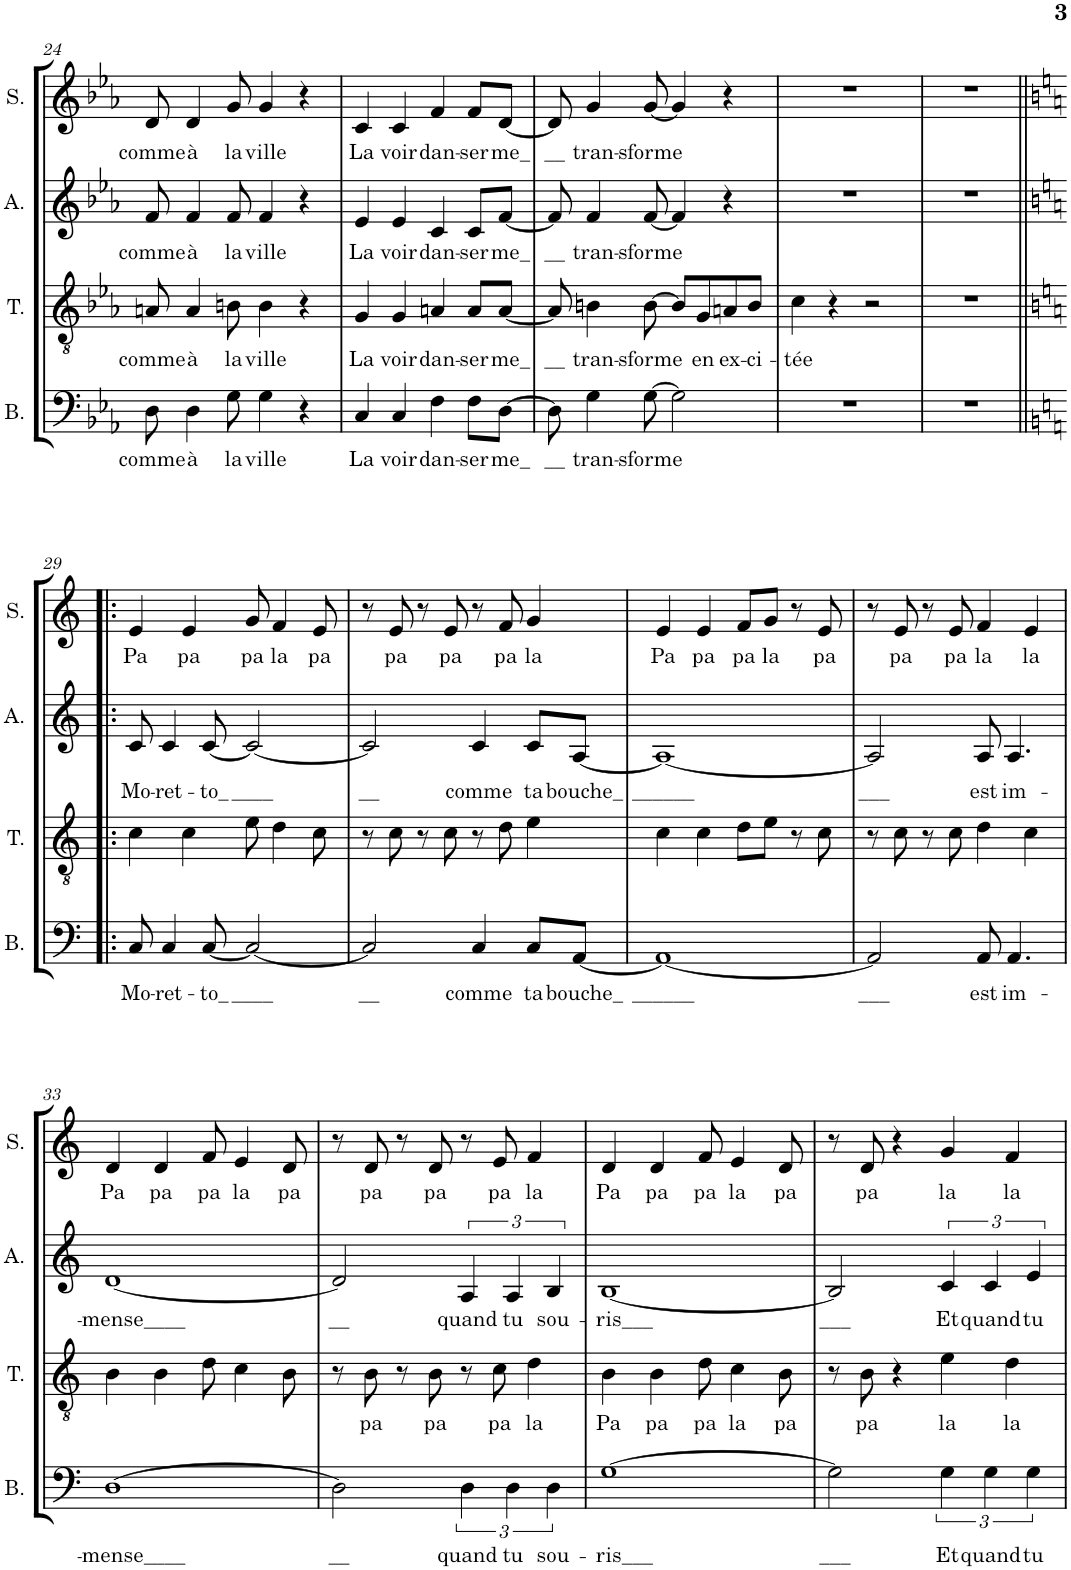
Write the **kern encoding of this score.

**kern	**text	**kern	**text	**kern	**text	**kern	**text
*part4	*part4	*part3	*part3	*part2	*part2	*part1	*part1
*staff4	*staff4	*staff3	*staff3	*staff2	*staff2	*staff1	*staff1
*I"Basse	*	*I"Ténor	*	*I"Alto	*	*I"Soprano	*
*I'B.	*	*I'T.	*	*I'A.	*	*I'S.	*
!!LO:PB:g=z
*clefF4	*	*clefGv2	*	*clefG2	*	*clefG2	*
*k[b-e-a-]	*	*k[b-e-a-]	*	*k[b-e-a-]	*	*k[b-e-a-]	*
*M4/4	*	*M4/4	*	*M4/4	*	*M4/4	*
=24	=24	=24	=24	=24	=24	=24	=24
!	!LO:LY:b	!	!LO:LY:b	!	!LO:LY:b	!	!LO:LY:b
8D\	comme	8An/	comme	8f/	comme	8d/	comme
!	!LO:LY:b	!	!LO:LY:b	!	!LO:LY:b	!	!LO:LY:b
4D\	à	4A/	à	4f/	à	4d/	à
!	!LO:LY:b	!	!LO:LY:b	!	!LO:LY:b	!	!LO:LY:b
8G\	la	8Bn\	la	8f/	la	8g/	la
!	!LO:LY:b	!	!LO:LY:b	!	!LO:LY:b	!	!LO:LY:b
4G\	ville	4B\	ville	4f/	ville	4g/	ville
4r	.	4r	.	4r	.	4r	.
=25	=25	=25	=25	=25	=25	=25	=25
!	!LO:LY:b	!	!LO:LY:b	!	!LO:LY:b	!	!LO:LY:b
4C/	La	4G/	La	4e-/	La	4c/	La
!	!LO:LY:b	!	!LO:LY:b	!	!LO:LY:b	!	!LO:LY:b
4C/	voir	4G/	voir	4e-/	voir	4c/	voir
!	!LO:LY:b	!	!LO:LY:b	!	!LO:LY:b	!	!LO:LY:b
4F\	dan-	4An/	dan-	4c/	dan-	4f/	dan-
!	!LO:LY:b	!	!LO:LY:b	!	!LO:LY:b	!	!LO:LY:b
8F\L	-ser	8A/L	-ser	8c/L	-ser	8f/L	-ser
!	!LO:LY:b	!	!LO:LY:b	!	!LO:LY:b	!	!LO:LY:b
[8D\J	me_	[8A/J	me_	[8f/J	me_	[8d/J	me_
=26	=26	=26	=26	=26	=26	=26	=26
!	!LO:LY:b	!	!LO:LY:b	!	!LO:LY:b	!	!LO:LY:b
8D\]	__	8A/]	__	8f/]	__	8d/]	__
!	!LO:LY:b	!	!LO:LY:b	!	!LO:LY:b	!	!LO:LY:b
4G\	tran-	4Bn\	tran-	4f/	tran-	4g/	tran-
!	!LO:LY:b	!	!LO:LY:b	!	!LO:LY:b	!	!LO:LY:b
[8G\	-sforme	[8B\	-sforme	[8f/	-sforme	[8g/	-sforme
2G\]	.	8B/L]	.	4f/]	.	4g/]	.
!	!	!	!LO:LY:b	!	!	!	!
.	.	8G/	en	.	.	.	.
!	!	!	!LO:LY:b	!	!	!	!
.	.	8An/	ex-	4r	.	4r	.
!	!	!	!LO:LY:b	!	!	!	!
.	.	8B/J	-ci-	.	.	.	.
=27	=27	=27	=27	=27	=27	=27	=27
!	!	!	!LO:LY:b	!	!	!	!
1r	.	4c\	-tée	1r	.	1r	.
.	.	4r	.	.	.	.	.
.	.	2r	.	.	.	.	.
=28	=28	=28	=28	=28	=28	=28	=28
1r	.	1r	.	1r	.	1r	.
!!LO:LB:g=z
=29!|:	=29!|:	=29!|:	=29!|:	=29!|:	=29!|:	=29!|:	=29!|:
*k[]	*	*k[]	*	*k[]	*	*k[]	*
!	!LO:LY:b	!	!	!	!LO:LY:b	!	!LO:LY:b
8C/	Mo-	4c\	.	8c/	Mo-	4e/	Pa
!	!LO:LY:b	!	!	!	!LO:LY:b	!	!
4C/	-ret-	.	.	4c/	-ret-	.	.
!	!	!	!	!	!	!	!LO:LY:b
.	.	4c\	.	.	.	4e/	pa
!	!LO:LY:b	!	!	!	!LO:LY:b	!	!
[8C/	-to_	.	.	[8c/	-to_	.	.
!	!LO:LY:b	!	!	!	!LO:LY:b	!	!LO:LY:b
2C/_	____	8e\	.	2c/_	____	8g/	pa
!	!	!	!	!	!	!	!LO:LY:b
.	.	4d\	.	.	.	4f/	la
!	!	!	!	!	!	!	!LO:LY:b
.	.	8c\	.	.	.	8e/	pa
=30	=30	=30	=30	=30	=30	=30	=30
!	!LO:LY:b	!	!	!	!LO:LY:b	!	!
2C/]	__	8r	.	2c/]	__	8r	.
!	!	!	!	!	!	!	!LO:LY:b
.	.	8c\	.	.	.	8e/	pa
.	.	8r	.	.	.	8r	.
!	!	!	!	!	!	!	!LO:LY:b
.	.	8c\	.	.	.	8e/	pa
!	!LO:LY:b	!	!	!	!LO:LY:b	!	!
4C/	comme	8r	.	4c/	comme	8r	.
!	!	!	!	!	!	!	!LO:LY:b
.	.	8d\	.	.	.	8f/	pa
!	!LO:LY:b	!	!	!	!LO:LY:b	!	!LO:LY:b
8C/L	ta	4e\	.	8c/L	ta	4g/	la
!	!LO:LY:b	!	!	!	!LO:LY:b	!	!
[8AA/J	bouche_	.	.	[8A/J	bouche_	.	.
=31	=31	=31	=31	=31	=31	=31	=31
!	!LO:LY:b	!	!	!	!LO:LY:b	!	!LO:LY:b
1AA_	______	4c\	.	1A_	______	4e/	Pa
!	!	!	!	!	!	!	!LO:LY:b
.	.	4c\	.	.	.	4e/	pa
!	!	!	!	!	!	!	!LO:LY:b
.	.	8d\L	.	.	.	8f/L	pa
!	!	!	!	!	!	!	!LO:LY:b
.	.	8e\J	.	.	.	8g/J	la
.	.	8r	.	.	.	8r	.
!	!	!	!	!	!	!	!LO:LY:b
.	.	8c\	.	.	.	8e/	pa
=32	=32	=32	=32	=32	=32	=32	=32
!	!LO:LY:b	!	!	!	!LO:LY:b	!	!
2AA/]	___	8r	.	2A/]	___	8r	.
!	!	!	!	!	!	!	!LO:LY:b
.	.	8c\	.	.	.	8e/	pa
.	.	8r	.	.	.	8r	.
!	!	!	!	!	!	!	!LO:LY:b
.	.	8c\	.	.	.	8e/	pa
!	!LO:LY:b	!	!	!	!LO:LY:b	!	!LO:LY:b
8AA/	est	4d\	.	8A/	est	4f/	la
!	!LO:LY:b	!	!	!	!LO:LY:b	!	!
4.AA/	im-	.	.	4.A/	im-	.	.
!	!	!	!	!	!	!	!LO:LY:b
.	.	4c\	.	.	.	4e/	la
!!LO:LB:g=z
=33	=33	=33	=33	=33	=33	=33	=33
!	!LO:LY:b	!	!	!	!LO:LY:b	!	!LO:LY:b
[1D	-mense____	4B\	.	[1d	-mense____	4d/	Pa
!	!	!	!	!	!	!	!LO:LY:b
.	.	4B\	.	.	.	4d/	pa
!	!	!	!	!	!	!	!LO:LY:b
.	.	8d\	.	.	.	8f/	pa
!	!	!	!	!	!	!	!LO:LY:b
.	.	4c\	.	.	.	4e/	la
!	!	!	!	!	!	!	!LO:LY:b
.	.	8B\	.	.	.	8d/	pa
=34	=34	=34	=34	=34	=34	=34	=34
!	!LO:LY:b	!	!	!	!LO:LY:b	!	!
2D\]	__	8r	.	2d/]	__	8r	.
!	!	!	!LO:LY:b	!	!	!	!LO:LY:b
.	.	8B\	pa	.	.	8d/	pa
.	.	8r	.	.	.	8r	.
!	!	!	!LO:LY:b	!	!	!	!LO:LY:b
.	.	8B\	pa	.	.	8d/	pa
!	!LO:LY:b	!	!	!	!LO:LY:b	!	!
6D\	quand	8r	.	6A/	quand	8r	.
!	!	!	!LO:LY:b	!	!	!	!LO:LY:b
.	.	8c\	pa	.	.	8e/	pa
!	!LO:LY:b	!	!	!	!LO:LY:b	!	!
6D\	tu	.	.	6A/	tu	.	.
!	!	!	!LO:LY:b	!	!	!	!LO:LY:b
.	.	4d\	la	.	.	4f/	la
!	!LO:LY:b	!	!	!	!LO:LY:b	!	!
6D\	sou-	.	.	6B/	sou-	.	.
=35	=35	=35	=35	=35	=35	=35	=35
!	!LO:LY:b	!	!LO:LY:b	!	!LO:LY:b	!	!LO:LY:b
[1G	-ris___	4B\	Pa	[1B	-ris___	4d/	Pa
!	!	!	!LO:LY:b	!	!	!	!LO:LY:b
.	.	4B\	pa	.	.	4d/	pa
!	!	!	!LO:LY:b	!	!	!	!LO:LY:b
.	.	8d\	pa	.	.	8f/	pa
!	!	!	!LO:LY:b	!	!	!	!LO:LY:b
.	.	4c\	la	.	.	4e/	la
!	!	!	!LO:LY:b	!	!	!	!LO:LY:b
.	.	8B\	pa	.	.	8d/	pa
=36	=36	=36	=36	=36	=36	=36	=36
!	!LO:LY:b	!	!	!	!LO:LY:b	!	!
2G\]	___	8r	.	2B/]	___	8r	.
!	!	!	!LO:LY:b	!	!	!	!LO:LY:b
.	.	8B\	pa	.	.	8d/	pa
.	.	4r	.	.	.	4r	.
!	!LO:LY:b	!	!LO:LY:b	!	!LO:LY:b	!	!LO:LY:b
6G\	Et	4e\	la	6c/	Et	4g/	la
!	!LO:LY:b	!	!	!	!LO:LY:b	!	!
6G\	quand	.	.	6c/	quand	.	.
!	!	!	!LO:LY:b	!	!	!	!LO:LY:b
.	.	4d\	la	.	.	4f/	la
!	!LO:LY:b	!	!	!	!LO:LY:b	!	!
6G\	tu	.	.	6e/	tu	.	.
=	=	=	=	=	=	=	=
*-	*-	*-	*-	*-	*-	*-	*-
